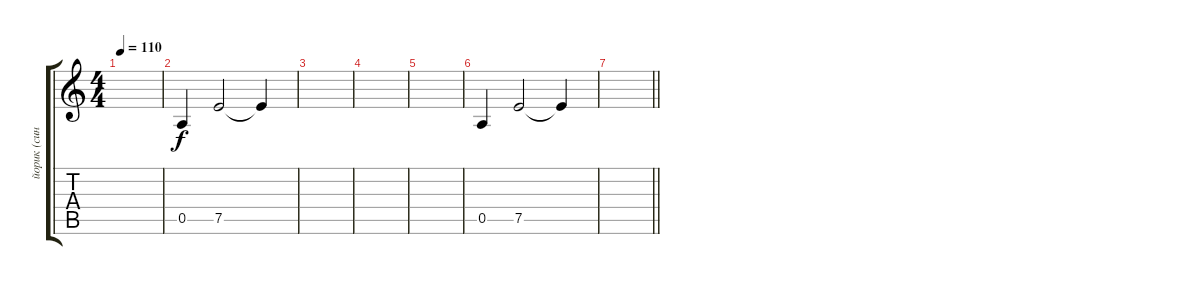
\track ("йорик (синт)" "йорик (син") {instrument guitarharmonics}
\staff {score tabs}
\tuning (E4 B3 G3 D3 A2 E2) {hide}
\ts (4 4)
\tempo 110
\clef g2
\ks c
|
0.5.4 7.5.2 7.5{t}.4 |
|
|
|
0.5.4 7.5.2 7.5{t}.4 |
\barLineRight lightlight
